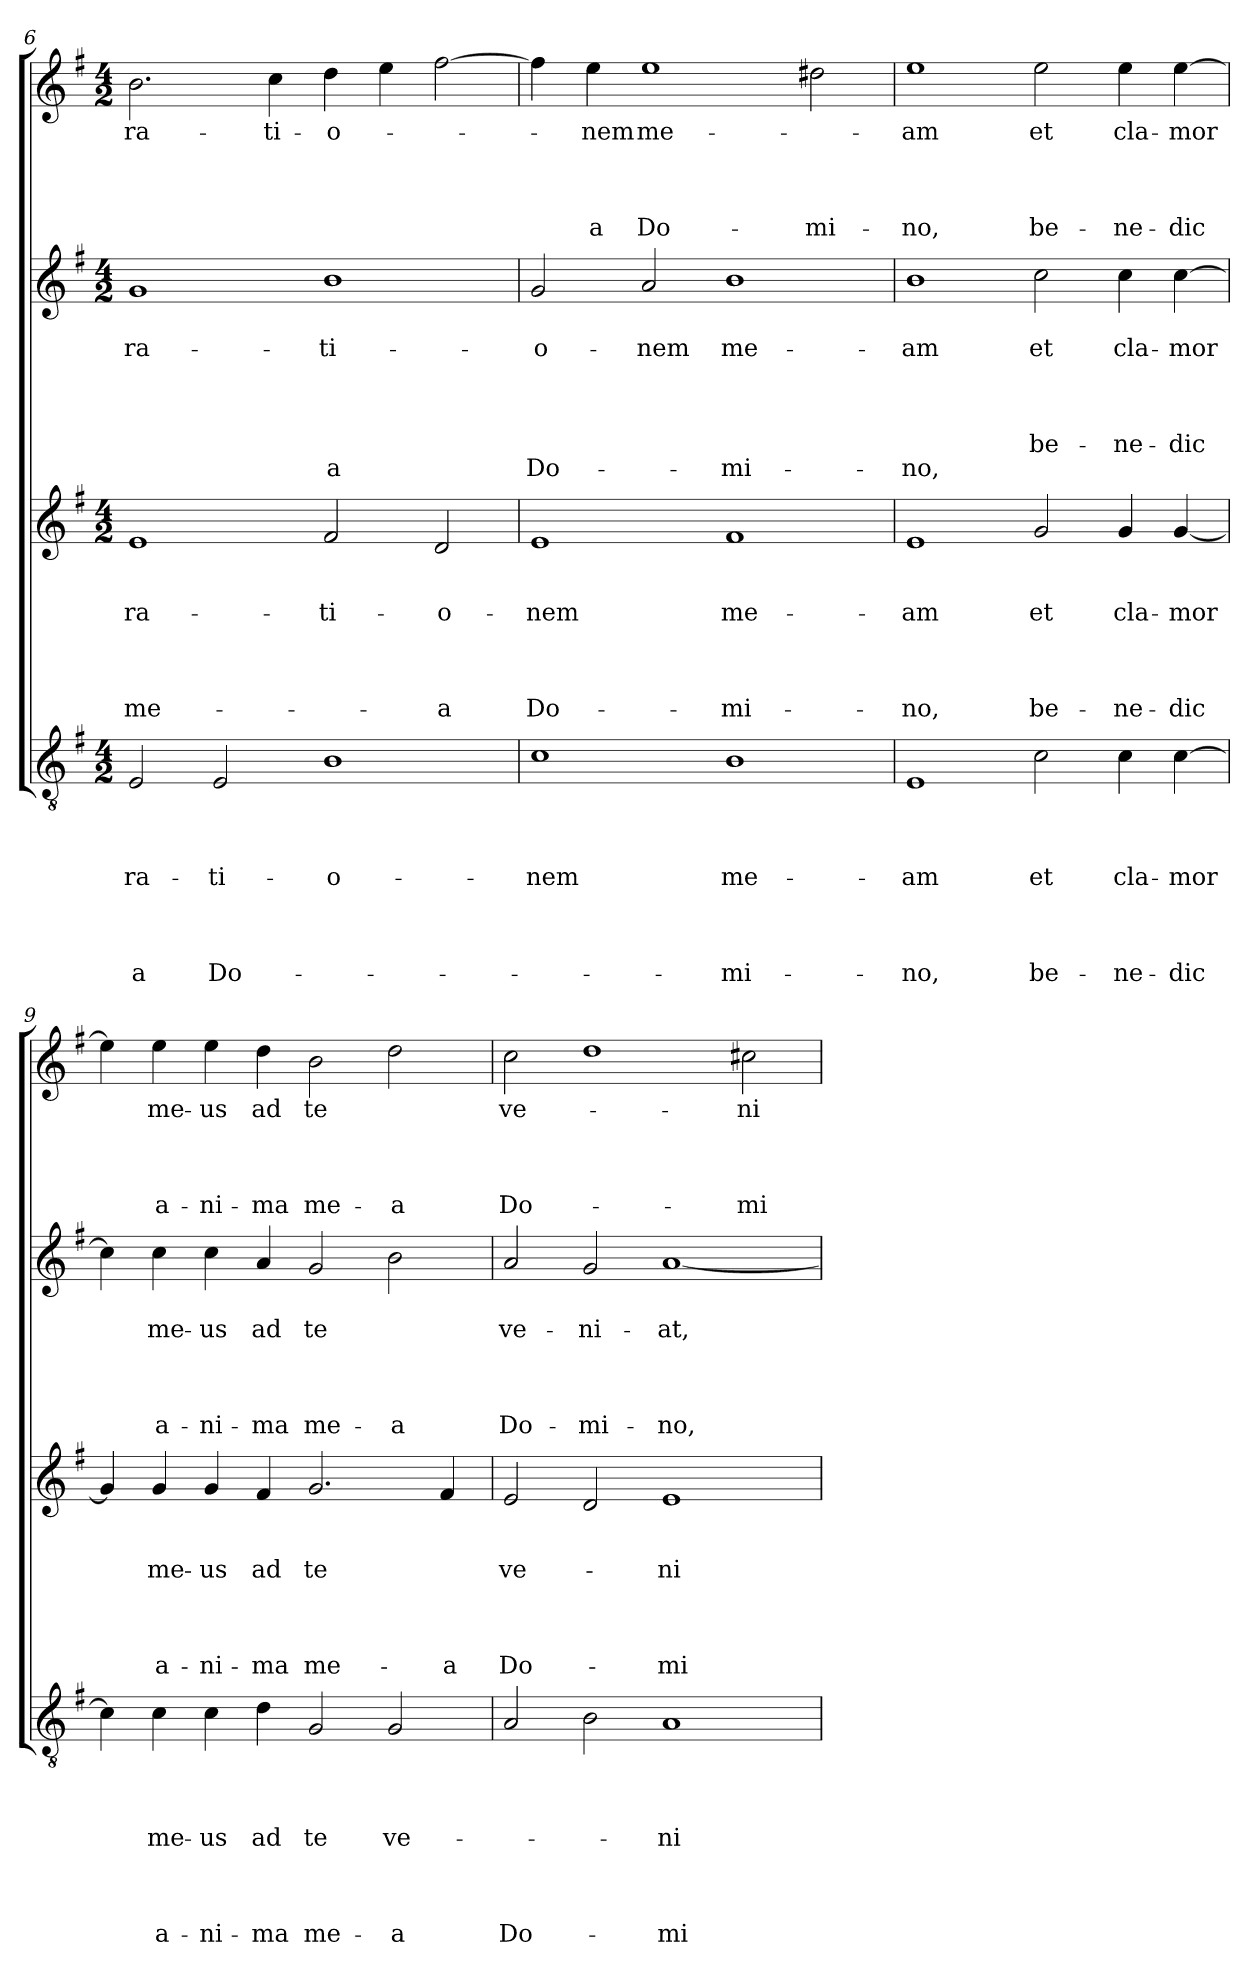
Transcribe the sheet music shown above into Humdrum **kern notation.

**kern	**text	**text	**text	**text	**text	**text	**text	**text	**kern	**text	**text	**text	**text	**text	**text	**text	**kern	**text	**text	**text	**text	**text	**text	**text	**kern	**text	**text	**text	**text	**text
*part4	*part4	*part4	*part4	*part4	*part4	*part4	*part4	*part4	*part3	*part3	*part3	*part3	*part3	*part3	*part3	*part3	*part2	*part2	*part2	*part2	*part2	*part2	*part2	*part2	*part1	*part1	*part1	*part1	*part1	*part1
*staff4	*staff4	*staff4	*staff4	*staff4	*staff4	*staff4	*staff4	*staff4	*staff3	*staff3	*staff3	*staff3	*staff3	*staff3	*staff3	*staff3	*staff2	*staff2	*staff2	*staff2	*staff2	*staff2	*staff2	*staff2	*staff1	*staff1	*staff1	*staff1	*staff1	*staff1
*clefGv2	*	*	*	*	*	*	*	*	*clefG2	*	*	*	*	*	*	*	*clefG2	*	*	*	*	*	*	*	*clefG2	*	*	*	*	*
*k[f#]	*	*	*	*	*	*	*	*	*k[f#]	*	*	*	*	*	*	*	*k[f#]	*	*	*	*	*	*	*	*k[f#]	*	*	*	*	*
*G:	*	*	*	*	*	*	*	*	*G:	*	*	*	*	*	*	*	*G:	*	*	*	*	*	*	*	*G:	*	*	*	*	*
*M4/2	*	*	*	*	*	*	*	*	*M4/2	*	*	*	*	*	*	*	*M4/2	*	*	*	*	*	*	*	*M4/2	*	*	*	*	*
=6	=6	=6	=6	=6	=6	=6	=6	=6	=6	=6	=6	=6	=6	=6	=6	=6	=6	=6	=6	=6	=6	=6	=6	=6	=6	=6	=6	=6	=6	=6
!	!	!	!	!LO:LY:b	!	!	!	!LO:LY:b	!	!	!	!LO:LY:b	!	!	!	!LO:LY:b	!	!	!LO:LY:b	!	!	!	!	!	!	!LO:LY:b	!	!	!	!
2E/	.	.	.	-ra-	.	.	.	-a	1e	.	.	-ra-	.	.	.	me-	1g	.	-ra-	.	.	.	.	.	2.b\	-ra-	.	.	.	.
!	!	!	!	!LO:LY:b	!	!	!	!LO:LY:b	!	!	!	!	!	!	!	!	!	!	!	!	!	!	!	!	!	!	!	!	!	!
2E/	.	.	.	-ti-	.	.	.	Do-	.	.	.	.	.	.	.	.	.	.	.	.	.	.	.	.	.	.	.	.	.	.
!	!	!	!	!	!	!	!	!	!	!	!	!	!	!	!	!	!	!	!	!	!	!	!	!	!	!LO:LY:b	!	!	!	!
.	.	.	.	.	.	.	.	.	.	.	.	.	.	.	.	.	.	.	.	.	.	.	.	.	4cc\	-ti-	.	.	.	.
!	!	!	!	!LO:LY:b	!	!	!	!	!	!	!	!LO:LY:b	!	!	!	!	!	!	!LO:LY:b	!	!	!	!	!LO:LY:b	!	!LO:LY:b	!	!	!	!
1B	.	.	.	-o-	.	.	.	.	2f#/	.	.	-ti-	.	.	.	.	1b	.	-ti-	.	.	.	.	-a	4dd\	-o-	.	.	.	.
.	.	.	.	.	.	.	.	.	.	.	.	.	.	.	.	.	.	.	.	.	.	.	.	.	4ee\	.	.	.	.	.
!	!	!	!	!	!	!	!	!	!	!	!	!LO:LY:b	!	!	!	!LO:LY:b	!	!	!	!	!	!	!	!	!	!	!	!	!	!
.	.	.	.	.	.	.	.	.	2d/	.	.	-o-	.	.	.	-a	.	.	.	.	.	.	.	.	[2ff#\	.	.	.	.	.
=7	=7	=7	=7	=7	=7	=7	=7	=7	=7	=7	=7	=7	=7	=7	=7	=7	=7	=7	=7	=7	=7	=7	=7	=7	=7	=7	=7	=7	=7	=7
!	!	!	!	!LO:LY:b	!	!	!	!	!	!	!	!LO:LY:b	!	!	!	!LO:LY:b	!	!	!LO:LY:b	!	!	!	!	!LO:LY:b	!	!	!	!	!	!
1c	.	.	.	-nem	.	.	.	.	1e	.	.	-nem	.	.	.	Do-	2g/	.	-o-	.	.	.	.	Do-	4ff#\]	.	.	.	.	.
!	!	!	!	!	!	!	!	!	!	!	!	!	!	!	!	!	!	!	!	!	!	!	!	!	!	!LO:LY:b	!	!	!	!LO:LY:b
.	.	.	.	.	.	.	.	.	.	.	.	.	.	.	.	.	.	.	.	.	.	.	.	.	4ee\	-nem	.	.	.	-a
!	!	!	!	!	!	!	!	!	!	!	!	!	!	!	!	!	!	!	!LO:LY:b	!	!	!	!	!	!	!LO:LY:b	!	!	!	!LO:LY:b
.	.	.	.	.	.	.	.	.	.	.	.	.	.	.	.	.	2a/	.	-nem	.	.	.	.	.	1ee	me-	.	.	.	Do-
!	!	!	!	!LO:LY:b	!	!	!	!LO:LY:b	!	!	!	!LO:LY:b	!	!	!	!LO:LY:b	!	!	!LO:LY:b	!	!	!	!	!LO:LY:b	!	!	!	!	!	!
1B	.	.	.	me-	.	.	.	-mi-	1f#	.	.	me-	.	.	.	-mi-	1b	.	me-	.	.	.	.	-mi-	.	.	.	.	.	.
!	!	!	!	!	!	!	!	!	!	!	!	!	!	!	!	!	!	!	!	!	!	!	!	!	!	!	!	!	!	!LO:LY:b
.	.	.	.	.	.	.	.	.	.	.	.	.	.	.	.	.	.	.	.	.	.	.	.	.	2dd#X\	.	.	.	.	-mi-
=8	=8	=8	=8	=8	=8	=8	=8	=8	=8	=8	=8	=8	=8	=8	=8	=8	=8	=8	=8	=8	=8	=8	=8	=8	=8	=8	=8	=8	=8	=8
!	!	!	!	!LO:LY:b	!	!	!	!LO:LY:b	!	!	!	!LO:LY:b	!	!	!	!LO:LY:b	!	!	!LO:LY:b	!	!	!	!	!LO:LY:b	!	!LO:LY:b	!	!	!	!LO:LY:b
1E	.	.	.	-am	.	.	.	-no,	1e	.	.	-am	.	.	.	-no,	1b	.	-am	.	.	.	.	-no,	1ee	-am	.	.	.	-no,
!	!	!	!	!LO:LY:b	!	!	!	!LO:LY:b	!	!	!	!LO:LY:b	!	!	!	!LO:LY:b	!	!	!LO:LY:b	!	!	!	!LO:LY:b	!	!	!LO:LY:b	!	!	!	!LO:LY:b
2c\	.	.	.	et	.	.	.	be-	2g/	.	.	et	.	.	.	be-	2cc\	.	et	.	.	.	be-	.	2ee\	et	.	.	.	be-
!	!	!	!	!LO:LY:b	!	!	!	!LO:LY:b	!	!	!	!LO:LY:b	!	!	!	!LO:LY:b	!	!	!LO:LY:b	!	!	!	!LO:LY:b	!	!	!LO:LY:b	!	!	!	!LO:LY:b
4c\	.	.	.	cla-	.	.	.	-ne-	4g/	.	.	cla-	.	.	.	-ne-	4cc\	.	cla-	.	.	.	-ne-	.	4ee\	cla-	.	.	.	-ne-
!	!	!	!	!LO:LY:b	!	!	!	!LO:LY:b	!	!	!	!LO:LY:b	!	!	!	!LO:LY:b	!	!	!LO:LY:b	!	!	!	!LO:LY:b	!	!	!LO:LY:b	!	!	!	!LO:LY:b
[4c\	.	.	.	-mor	.	.	.	-dic	[4g/	.	.	-mor	.	.	.	-dic	[4cc\	.	-mor	.	.	.	-dic	.	[4ee\	-mor	.	.	.	-dic
=9	=9	=9	=9	=9	=9	=9	=9	=9	=9	=9	=9	=9	=9	=9	=9	=9	=9	=9	=9	=9	=9	=9	=9	=9	=9	=9	=9	=9	=9	=9
4c\]	.	.	.	.	.	.	.	.	4g/]	.	.	.	.	.	.	.	4cc\]	.	.	.	.	.	.	.	4ee\]	.	.	.	.	.
!	!	!	!	!LO:LY:b	!	!	!	!LO:LY:b	!	!	!	!LO:LY:b	!	!	!	!LO:LY:b	!	!	!LO:LY:b	!	!	!	!LO:LY:b	!	!	!LO:LY:b	!	!	!	!LO:LY:b
4c\	.	.	.	me-	.	.	.	a-	4g/	.	.	me-	.	.	.	a-	4cc\	.	me-	.	.	.	a-	.	4ee\	me-	.	.	.	a-
!	!	!	!	!LO:LY:b	!	!	!	!LO:LY:b	!	!	!	!LO:LY:b	!	!	!	!LO:LY:b	!	!	!LO:LY:b	!	!	!	!LO:LY:b	!	!	!LO:LY:b	!	!	!	!LO:LY:b
4c\	.	.	.	-us	.	.	.	-ni-	4g/	.	.	-us	.	.	.	-ni-	4cc\	.	-us	.	.	.	-ni-	.	4ee\	-us	.	.	.	-ni-
!	!	!	!	!LO:LY:b	!	!	!	!LO:LY:b	!	!	!	!LO:LY:b	!	!	!	!LO:LY:b	!	!	!LO:LY:b	!	!	!	!LO:LY:b	!	!	!LO:LY:b	!	!	!	!LO:LY:b
4d\	.	.	.	ad	.	.	.	-ma	4f#/	.	.	ad	.	.	.	-ma	4a/	.	ad	.	.	.	-ma	.	4dd\	ad	.	.	.	-ma
!	!	!	!	!LO:LY:b	!	!	!	!LO:LY:b	!	!	!	!LO:LY:b	!	!	!	!LO:LY:b	!	!	!LO:LY:b	!	!	!	!LO:LY:b	!	!	!LO:LY:b	!	!	!	!LO:LY:b
2G/	.	.	.	te	.	.	.	me-	2.g/	.	.	te	.	.	.	me-	2g/	.	te	.	.	.	me-	.	2b\	te	.	.	.	me-
!	!	!	!	!LO:LY:b	!	!	!	!LO:LY:b	!	!	!	!	!	!	!	!	!	!	!	!	!	!	!LO:LY:b	!	!	!	!	!	!	!LO:LY:b
2G/	.	.	.	ve-	.	.	.	-a	.	.	.	.	.	.	.	.	2b\	.	.	.	.	.	-a	.	2dd\	.	.	.	.	-a
!	!	!	!	!	!	!	!	!	!	!	!	!	!	!	!	!LO:LY:b	!	!	!	!	!	!	!	!	!	!	!	!	!	!
.	.	.	.	.	.	.	.	.	4f#/	.	.	.	.	.	.	-a	.	.	.	.	.	.	.	.	.	.	.	.	.	.
=10	=10	=10	=10	=10	=10	=10	=10	=10	=10	=10	=10	=10	=10	=10	=10	=10	=10	=10	=10	=10	=10	=10	=10	=10	=10	=10	=10	=10	=10	=10
!	!	!	!	!	!	!	!	!LO:LY:b	!	!	!	!LO:LY:b	!	!	!	!LO:LY:b	!	!	!LO:LY:b	!	!	!	!LO:LY:b	!	!	!LO:LY:b	!	!	!	!LO:LY:b
2A/	.	.	.	.	.	.	.	Do-	2e/	.	.	ve-	.	.	.	Do-	2a/	.	ve-	.	.	.	Do-	.	2cc\	ve-	.	.	.	Do-
!	!	!	!	!	!	!	!	!	!	!	!	!	!	!	!	!	!	!	!LO:LY:b	!	!	!	!LO:LY:b	!	!	!	!	!	!	!
2B\	.	.	.	.	.	.	.	.	2d/	.	.	.	.	.	.	.	2g/	.	-ni-	.	.	.	-mi-	.	1dd	.	.	.	.	.
!	!	!	!	!LO:LY:b	!	!	!	!LO:LY:b	!	!	!	!LO:LY:b	!	!	!	!LO:LY:b	!	!	!LO:LY:b	!	!	!	!LO:LY:b	!	!	!	!	!	!	!
1A	.	.	.	-ni-	.	.	.	-mi-	1e	.	.	-ni-	.	.	.	-mi-	[1a	.	-at,	.	.	.	-no,	.	.	.	.	.	.	.
!	!	!	!	!	!	!	!	!	!	!	!	!	!	!	!	!	!	!	!	!	!	!	!	!	!	!LO:LY:b	!	!	!	!LO:LY:b
.	.	.	.	.	.	.	.	.	.	.	.	.	.	.	.	.	.	.	.	.	.	.	.	.	2cc#X\	-ni-	.	.	.	-mi-
=	=	=	=	=	=	=	=	=	=	=	=	=	=	=	=	=	=	=	=	=	=	=	=	=	=	=	=	=	=	=
*-	*-	*-	*-	*-	*-	*-	*-	*-	*-	*-	*-	*-	*-	*-	*-	*-	*-	*-	*-	*-	*-	*-	*-	*-	*-	*-	*-	*-	*-	*-
